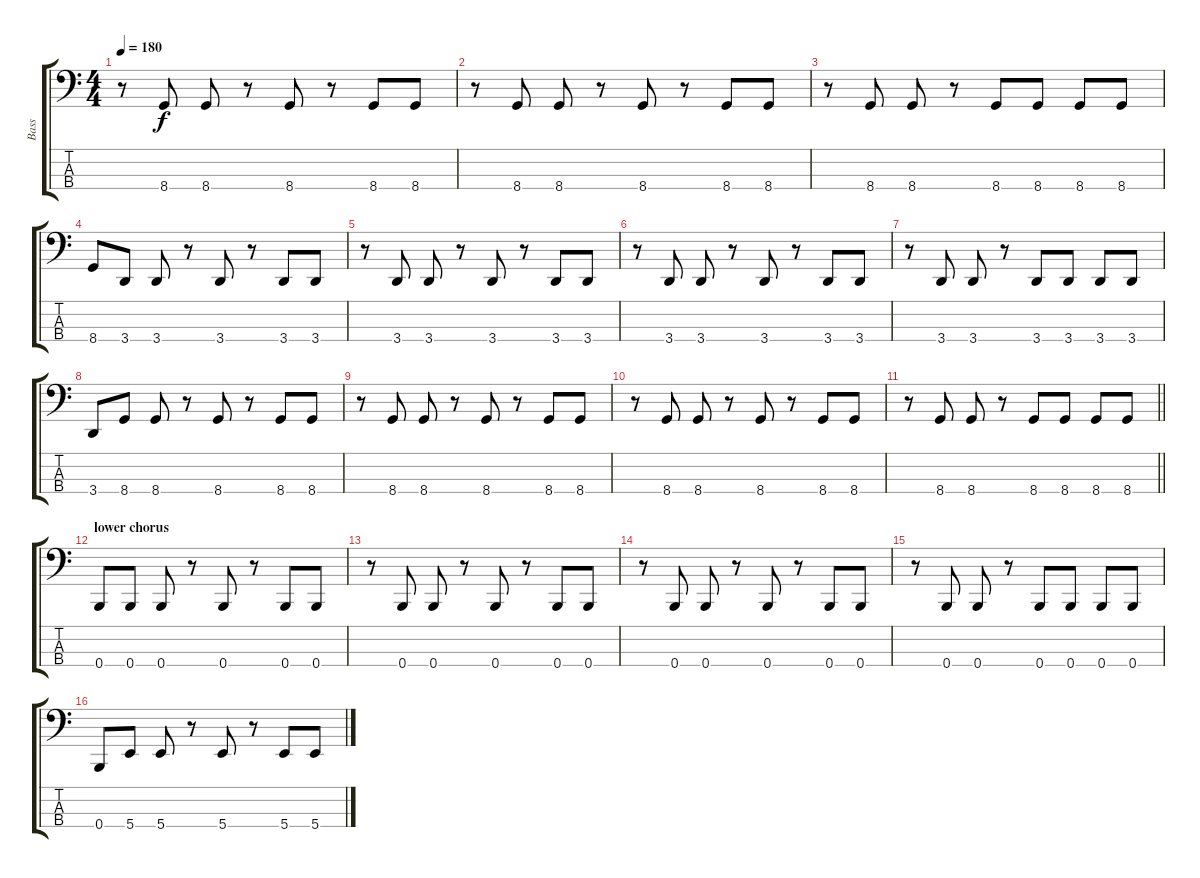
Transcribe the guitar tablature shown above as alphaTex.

\track ("Bass" "Bass") {instrument electricbassfinger}
\staff {score tabs}
\tuning (D2 A1 E1 B0) {hide}
\ts (4 4)
\tempo 180
\clef f4
\ks c
r.8{dy f} 8.4.8 8.4.8 r.8 8.4.8 r.8 8.4.8 8.4.8 |
r.8 8.4.8 8.4.8 r.8 8.4.8 r.8 8.4.8 8.4.8 |
r.8 8.4.8 8.4.8 r.8 8.4.8 8.4.8 8.4.8 8.4.8 |
8.4.8 3.4.8 3.4.8 r.8 3.4.8 r.8 3.4.8 3.4.8 |
r.8 3.4.8 3.4.8 r.8 3.4.8 r.8 3.4.8 3.4.8 |
r.8 3.4.8 3.4.8 r.8 3.4.8 r.8 3.4.8 3.4.8 |
r.8 3.4.8 3.4.8 r.8 3.4.8 3.4.8 3.4.8 3.4.8 |
3.4.8 8.4.8 8.4.8 r.8 8.4.8 r.8 8.4.8 8.4.8 |
r.8 8.4.8 8.4.8 r.8 8.4.8 r.8 8.4.8 8.4.8 |
r.8 8.4.8 8.4.8 r.8 8.4.8 r.8 8.4.8 8.4.8 |
\barLineRight lightlight
r.8 8.4.8 8.4.8 r.8 8.4.8 8.4.8 8.4.8 8.4.8 |
\section ("" "lower chorus")
0.4.8 0.4.8 0.4.8 r.8 0.4.8 r.8 0.4.8 0.4.8 |
r.8 0.4.8 0.4.8 r.8 0.4.8 r.8 0.4.8 0.4.8 |
r.8 0.4.8 0.4.8 r.8 0.4.8 r.8 0.4.8 0.4.8 |
r.8 0.4.8 0.4.8 r.8 0.4.8 0.4.8 0.4.8 0.4.8 |
0.4.8 5.4.8 5.4.8 r.8 5.4.8 r.8 5.4.8 5.4.8
